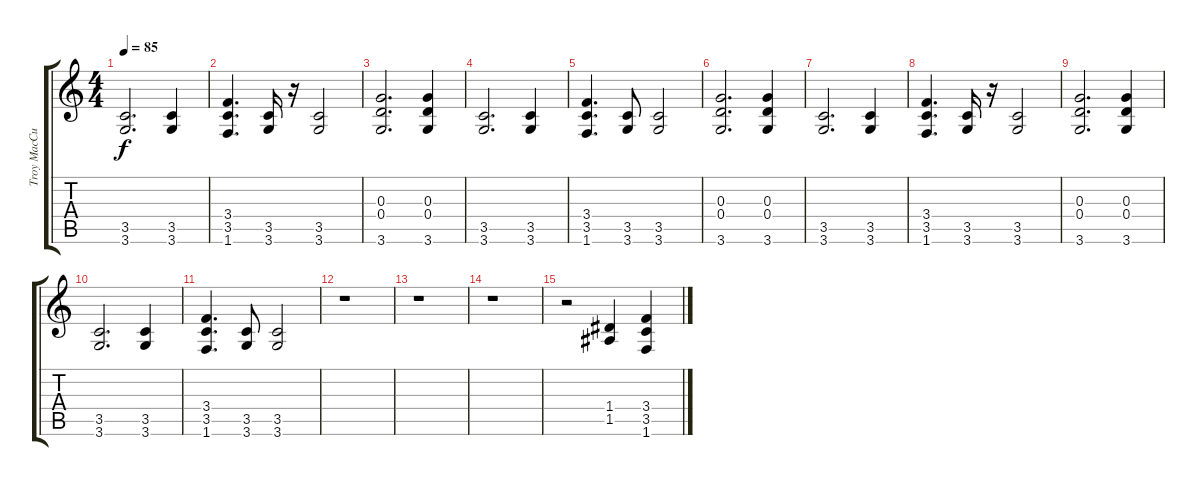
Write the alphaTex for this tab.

\track ("Troy MacCubbin" "Troy MacCu") {instrument overdrivenguitar}
\staff {score tabs}
\tuning (E4 B3 G3 D3 A2 E2) {hide}
\ts (4 4)
\tempo 85
\clef g2
\ks c
(3.5 3.6).2{d dy f} (3.5 3.6).4 |
(3.4 3.5 1.6).4{d} (3.5 3.6).16 r.16 (3.5 3.6).2 |
(0.3 0.4 3.6).2{d} (0.3 0.4 3.6).4 |
(3.5 3.6).2{d} (3.5 3.6).4 |
(3.4 3.5 1.6).4{d} (3.5 3.6).8 (3.5 3.6).2 |
(0.3 0.4 3.6).2{d} (0.3 0.4 3.6).4 |
(3.5 3.6).2{d} (3.5 3.6).4 |
(3.4 3.5 1.6).4{d} (3.5 3.6).16 r.16 (3.5 3.6).2 |
(0.3 0.4 3.6).2{d} (0.3 0.4 3.6).4 |
(3.5 3.6).2{d} (3.5 3.6).4 |
(3.4 3.5 1.6).4{d} (3.5 3.6).8 (3.5 3.6).2 |
r.1 |
r.1 |
r.1 |
r.2 (1.4 1.5).4 (3.4 3.5 1.6).4
